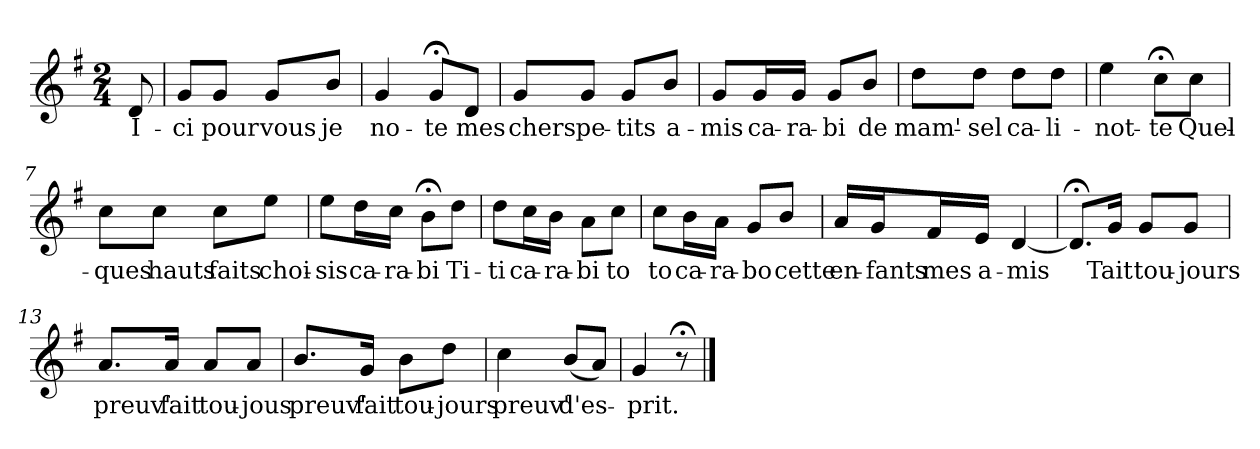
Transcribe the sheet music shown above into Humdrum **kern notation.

**kern	**text
*part1	*part1
*staff1	*staff1
*k[f#]	*
*G:	*
*M2/4	*
*MM120	*
=	=
8d	I-
=1	=1
8gL	-ci
8gJ	pour
8gL	vous
8bJ	je
=2	=2
4g	no-
8g;<L	-te
8dJ	mes
=3	=3
8gL	chers
8gJ	pe-
8gL	-tits
8bJ	a-
=4	=4
8gL	-mis
16gL	ca-
16gJJ	-ra-
8gL	-bi
8bJ	de
=5	=5
8ddL	mam'-
8ddJ	-sel
8ddL	ca-
8ddJ	-li-
=6	=6
4ee	-not-
8cc;<L	-te
8ccJ	Quel-
=7	=7
8ccL	-ques
8ccJ	hauts
8ccL	faits
8eeJ	choi-
=8	=8
8eeL	-sis
16ddL	ca-
16ccJJ	-ra-
8b;<L	-bi
8ddJ	Ti-
=9	=9
8ddL	-ti
16ccL	ca-
16bJJ	-ra-
8aL	-bi
8ccJ	to
=10	=10
8ccL	to
16bL	ca-
16aJJ	-ra-
8gL	-bo
8bJ	cette
=11	=11
16aLL	en-
16gJ	-fants
16f#L	mes
16eJJ	a-
[4d	-mis
=12	=12
8.d;<L]	.
16gJk	Tait
8gL	tou-
8gJ	-jours
=13	=13
8.aL	preuv'
16aJk	fait
8aL	tou-
8aJ	-jous
=14	=14
8.bL	preuv'
16gJk	fait
8bL	tou-
8ddJ	-jours
=15	=15
4cc	preuv'
(8bL	d'es-
8aJ)	.
=16	=16
4g	-prit.
8r;<	.
==	==
*-	*-
